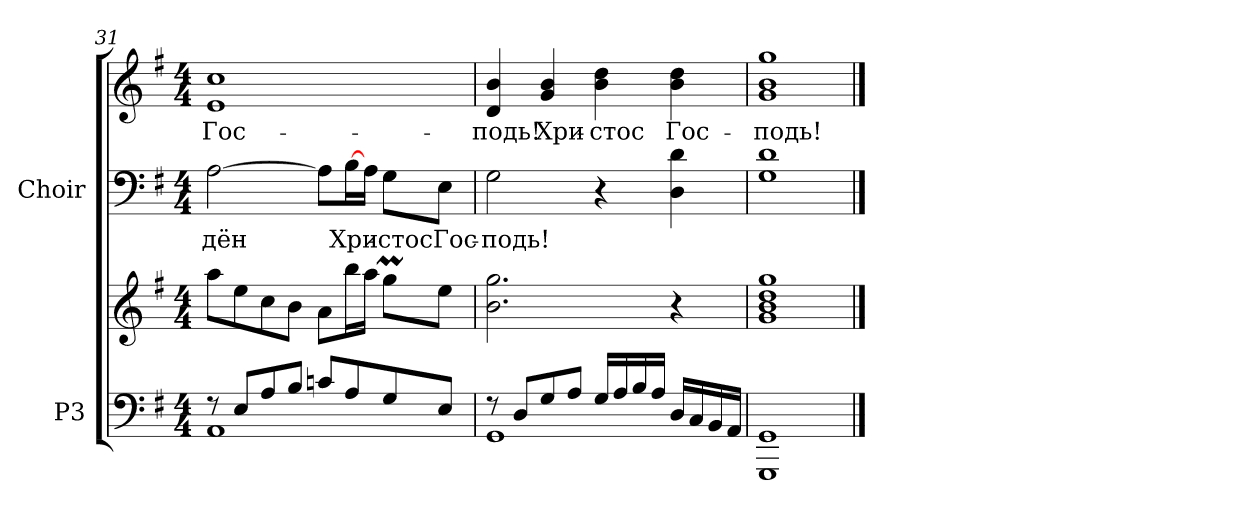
**kern	**kern	**kern	**text	**kern	**text
*part2	*part2	*part1	*part1	*part1	*part1
*staff4	*staff3	*staff2	*staff2	*staff1	*staff1
*I"P3	*	*I"Choir	*	*	*
!!LO:LB:g=z
*clefF4	*clefG2	*clefF4	*	*clefG2	*
*k[f#]	*k[f#]	*k[f#]	*	*k[f#]	*
*G:	*G:	*G:	*	*G:	*
*M4/4	*M4/4	*M4/4	*	*M4/4	*
=31	=31	=31	=31	=31	=31
*^	*	*	*	*	*
!	!	!	!	!LO:LY:a:color=#000000	!	!
!	!	!	!	!	!	!LO:LY:b:color=#000000
8r	1AAi	8aai\L	[>2Ai\	-дён	1ei 1cci	Гос-
8Ei/L	.	8eei\	.	.	.	.
8Ai/	.	8cci\	.	.	.	.
8Bi/J	.	8bi\J	.	.	.	.
8cni/L	.	8ai\L	8Ai\L]	.	.	.
!	!	!	!	!LO:LY:a:color=#000000	!	!
8Ai/	.	16bbi\L	[>16Bi\L	Хри-	.	.
.	.	16aai\JJ	16Ai\JJ	.	.	.
!	!	!	!	!LO:LY:a:color=#000000	!	!
8Gi/	.	8ggMi\L	8Gi\L	-стос	.	.
!	!	!	!	!LO:LY:a:color=#000000	!	!
8Ei/J	.	8eei\J	8Ei\J	Гос-	.	.
=32	=32	=32	=32	=32	=32	=32
!	!	!	!	!LO:LY:a:color=#000000	!	!
!	!	!	!	!	!	!LO:LY:b:color=#000000
8r	1GGi	2.bi\ 2.ggi	2Gi\	-подь!	4di/ 4bi	-подь!
8Di/L	.	.	.	.	.	.
!	!	!	!	!	!	!LO:LY:b:color=#000000
8Gi/	.	.	.	.	4gi/ 4bi	Хри-
8Ai/J	.	.	.	.	.	.
!	!	!	!	!	!	!LO:LY:b:color=#000000
16Gi/LL	.	.	4r	.	4bi\ 4ddi	-стос
16Ai/	.	.	.	.	.	.
16Bi/	.	.	.	.	.	.
16Ai/JJ	.	.	.	.	.	.
!	!	!	!	!	!	!LO:LY:b:color=#000000
16Di/LL	.	4r	4Di\ 4di	.	4bi\ 4ddi	Гос-
16Ci/	.	.	.	.	.	.
16BBi/	.	.	.	.	.	.
16AAi/JJ	.	.	.	.	.	.
*v	*v	*	*	*	*	*
=33	=33	=33	=33	=33	=33
!	!	!	!	!	!LO:LY:b:color=#000000
1GGGi 1GGi	1gi 1bi 1ddi 1ggi	1Gi 1di	.	1gi 1bi 1ggi	-подь!
==	==	==	==	==	==
*-	*-	*-	*-	*-	*-
